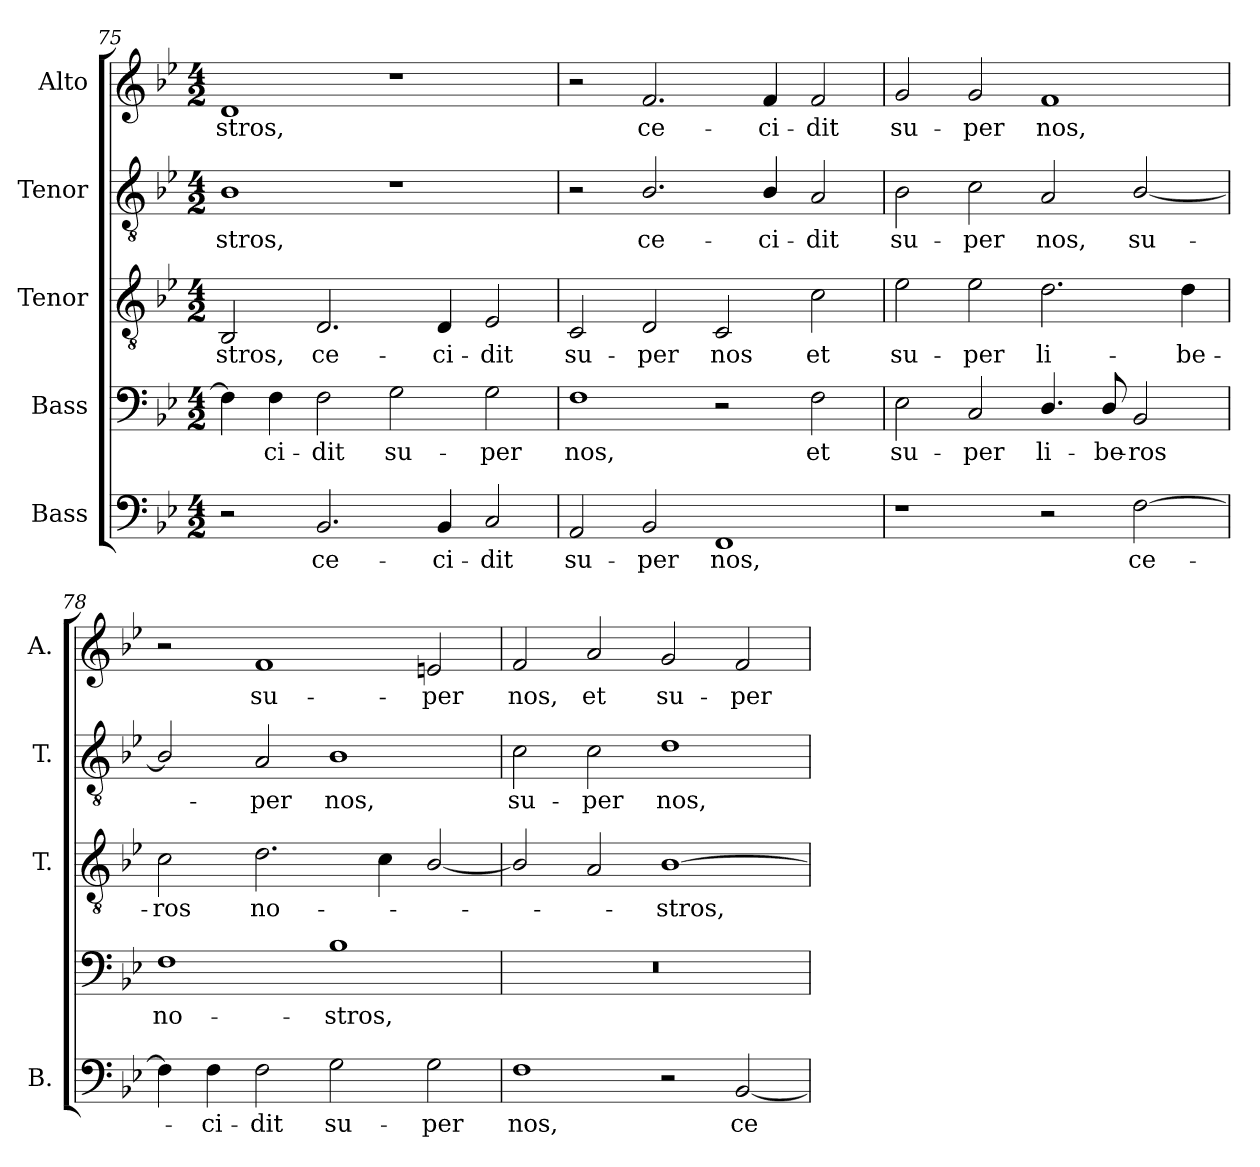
**kern	**text	**kern	**text	**kern	**text	**kern	**text	**kern	**text
*part5	*part5	*part4	*part4	*part3	*part3	*part2	*part2	*part1	*part1
*staff5	*staff5	*staff4	*staff4	*staff3	*staff3	*staff2	*staff2	*staff1	*staff1
*I"Bass	*	*I"Bass	*	*I"Tenor	*	*I"Tenor	*	*I"Alto	*
*I'B.	*	*	*	*I'T.	*	*I'T.	*	*I'A.	*
*clefF4	*	*clefF4	*	*clefGv2	*	*clefGv2	*	*clefG2	*
*	*	*	*	*ITrd7c12	*	*ITrd7c12	*	*	*
*k[b-e-]	*	*k[b-e-]	*	*k[b-e-]	*	*k[b-e-]	*	*k[b-e-]	*
*B-:	*	*B-:	*	*B-:	*	*B-:	*	*B-:	*
*M4/2	*	*M4/2	*	*M4/2	*	*M4/2	*	*M4/2	*
=75	=75	=75	=75	=75	=75	=75	=75	=75	=75
!	!	!	!	!	!LO:LY:b:color=#000000	!	!	!	!
!	!	!	!	!	!	!	!LO:LY:b:color=#000000	!	!
!	!	!	!	!	!	!	!	!	!LO:LY:b:color=#000000
2r	.	4Fi\]	.	2BBB-i/	-stros,	1BB-i	-stros,	1di	-stros,
!	!	!	!LO:LY:b:color=#000000	!	!	!	!	!	!
.	.	4Fi\	-ci-	.	.	.	.	.	.
!	!LO:LY:b:color=#000000	!	!	!	!	!	!	!	!
!	!	!	!LO:LY:b:color=#000000	!	!	!	!	!	!
!	!	!	!	!	!LO:LY:b:color=#000000	!	!	!	!
2.BB-i/	ce-	2Fi\	-dit	2.DDi/	ce-	.	.	.	.
!	!	!	!LO:LY:b:color=#000000	!	!	!	!	!	!
.	.	2Gi\	su-	.	.	1r	.	1r	.
!	!LO:LY:b:color=#000000	!	!	!	!	!	!	!	!
!	!	!	!	!	!LO:LY:b:color=#000000	!	!	!	!
4BB-i/	-ci-	.	.	4DDi/	-ci-	.	.	.	.
!	!LO:LY:b:color=#000000	!	!	!	!	!	!	!	!
!	!	!	!LO:LY:b:color=#000000	!	!	!	!	!	!
!	!	!	!	!	!LO:LY:b:color=#000000	!	!	!	!
2Ci/	-dit	2Gi\	-per	2EE-i/	-dit	.	.	.	.
!!LO:PB:g=z
=76	=76	=76	=76	=76	=76	=76	=76	=76	=76
!	!LO:LY:b:color=#000000	!	!	!	!	!	!	!	!
!	!	!	!LO:LY:b:color=#000000	!	!	!	!	!	!
!	!	!	!	!	!LO:LY:b:color=#000000	!	!	!	!
2AAi/	su-	1Fi	nos,	2CCi/	su-	2r	.	2r	.
!	!LO:LY:b:color=#000000	!	!	!	!	!	!	!	!
!	!	!	!	!	!LO:LY:b:color=#000000	!	!	!	!
!	!	!	!	!	!	!	!LO:LY:b:color=#000000	!	!
!	!	!	!	!	!	!	!	!	!LO:LY:b:color=#000000
2BB-i/	-per	.	.	2DDi/	-per	2.BB-i/	ce-	2.fi/	ce-
!	!LO:LY:b:color=#000000	!	!	!	!	!	!	!	!
!	!	!	!	!	!LO:LY:b:color=#000000	!	!	!	!
1FFi	nos,	2r	.	2CCi/	nos	.	.	.	.
!	!	!	!	!	!	!	!LO:LY:b:color=#000000	!	!
!	!	!	!	!	!	!	!	!	!LO:LY:b:color=#000000
.	.	.	.	.	.	4BB-i/	-ci-	4fi/	-ci-
!	!	!	!LO:LY:b:color=#000000	!	!	!	!	!	!
!	!	!	!	!	!LO:LY:b:color=#000000	!	!	!	!
!	!	!	!	!	!	!	!LO:LY:b:color=#000000	!	!
!	!	!	!	!	!	!	!	!	!LO:LY:b:color=#000000
.	.	2Fi\	et	2Ci\	et	2AAi/	-dit	2fi/	-dit
=77	=77	=77	=77	=77	=77	=77	=77	=77	=77
!	!	!	!LO:LY:b:color=#000000	!	!	!	!	!	!
!	!	!	!	!	!LO:LY:b:color=#000000	!	!	!	!
!	!	!	!	!	!	!	!LO:LY:b:color=#000000	!	!
!	!	!	!	!	!	!	!	!	!LO:LY:b:color=#000000
1r	.	2E-i\	su-	2E-i\	su-	2BB-i\	su-	2gi/	su-
!	!	!	!LO:LY:b:color=#000000	!	!	!	!	!	!
!	!	!	!	!	!LO:LY:b:color=#000000	!	!	!	!
!	!	!	!	!	!	!	!LO:LY:b:color=#000000	!	!
!	!	!	!	!	!	!	!	!	!LO:LY:b:color=#000000
.	.	2Ci/	-per	2E-i\	-per	2Ci\	-per	2gi/	-per
!	!	!	!LO:LY:b:color=#000000	!	!	!	!	!	!
!	!	!	!	!	!LO:LY:b:color=#000000	!	!	!	!
!	!	!	!	!	!	!	!LO:LY:b:color=#000000	!	!
!	!	!	!	!	!	!	!	!	!LO:LY:b:color=#000000
2r	.	4.Di/	li-	2.Di\	li-	2AAi/	nos,	1fi	nos,
!	!	!	!LO:LY:b:color=#000000	!	!	!	!	!	!
.	.	8Di/	-be-	.	.	.	.	.	.
!	!LO:LY:b:color=#000000	!	!	!	!	!	!	!	!
!	!	!	!LO:LY:b:color=#000000	!	!	!	!	!	!
!	!	!	!	!	!	!	!LO:LY:b:color=#000000	!	!
[2Fi\	ce-	2BB-i/	-ros	.	.	[2BB-i/	su-	.	.
!	!	!	!	!	!LO:LY:b:color=#000000	!	!	!	!
.	.	.	.	4Di\	-be-	.	.	.	.
=78	=78	=78	=78	=78	=78	=78	=78	=78	=78
!	!	!	!LO:LY:b:color=#000000	!	!	!	!	!	!
!	!	!	!	!	!LO:LY:b:color=#000000	!	!	!	!
4Fi\]	.	1Fi	no-	2Ci\	-ros	2BB-i/]	.	2r	.
!	!LO:LY:b:color=#000000	!	!	!	!	!	!	!	!
4Fi\	-ci-	.	.	.	.	.	.	.	.
!	!LO:LY:b:color=#000000	!	!	!	!	!	!	!	!
!	!	!	!	!	!LO:LY:b:color=#000000	!	!	!	!
!	!	!	!	!	!	!	!LO:LY:b:color=#000000	!	!
!	!	!	!	!	!	!	!	!	!LO:LY:b:color=#000000
2Fi\	-dit	.	.	2.Di\	no-	2AAi/	-per	1fi	su-
!	!LO:LY:b:color=#000000	!	!	!	!	!	!	!	!
!	!	!	!LO:LY:b:color=#000000	!	!	!	!	!	!
!	!	!	!	!	!	!	!LO:LY:b:color=#000000	!	!
2Gi\	su-	1B-i	-stros,	.	.	1BB-i	nos,	.	.
.	.	.	.	4Ci\	.	.	.	.	.
!	!LO:LY:b:color=#000000	!	!	!	!	!	!	!	!
!	!	!	!	!	!	!	!	!	!LO:LY:b:color=#000000
2Gi\	-per	.	.	[2BB-i/	.	.	.	2eni/	-per
=79	=79	=79	=79	=79	=79	=79	=79	=79	=79
!	!LO:LY:b:color=#000000	!LO:N:vis=1	!	!	!	!	!	!	!
!	!	!	!	!	!	!	!LO:LY:b:color=#000000	!	!
!	!	!	!	!	!	!	!	!	!LO:LY:b:color=#000000
1Fi	nos,	0r	.	2BB-i/]	.	2Ci\	su-	2fi/	nos,
!	!	!	!	!	!	!	!LO:LY:b:color=#000000	!	!
!	!	!	!	!	!	!	!	!	!LO:LY:b:color=#000000
.	.	.	.	2AAi/	.	2Ci\	-per	2ai/	et
!	!	!	!	!	!LO:LY:b:color=#000000	!	!	!	!
!	!	!	!	!	!	!	!LO:LY:b:color=#000000	!	!
!	!	!	!	!	!	!	!	!	!LO:LY:b:color=#000000
2r	.	.	.	[1BB-i	-stros,	1Di	nos,	2gi/	su-
!	!LO:LY:b:color=#000000	!	!	!	!	!	!	!	!
!	!	!	!	!	!	!	!	!	!LO:LY:b:color=#000000
[2BB-i/	ce-	.	.	.	.	.	.	2fi/	-per
=	=	=	=	=	=	=	=	=	=
*-	*-	*-	*-	*-	*-	*-	*-	*-	*-
